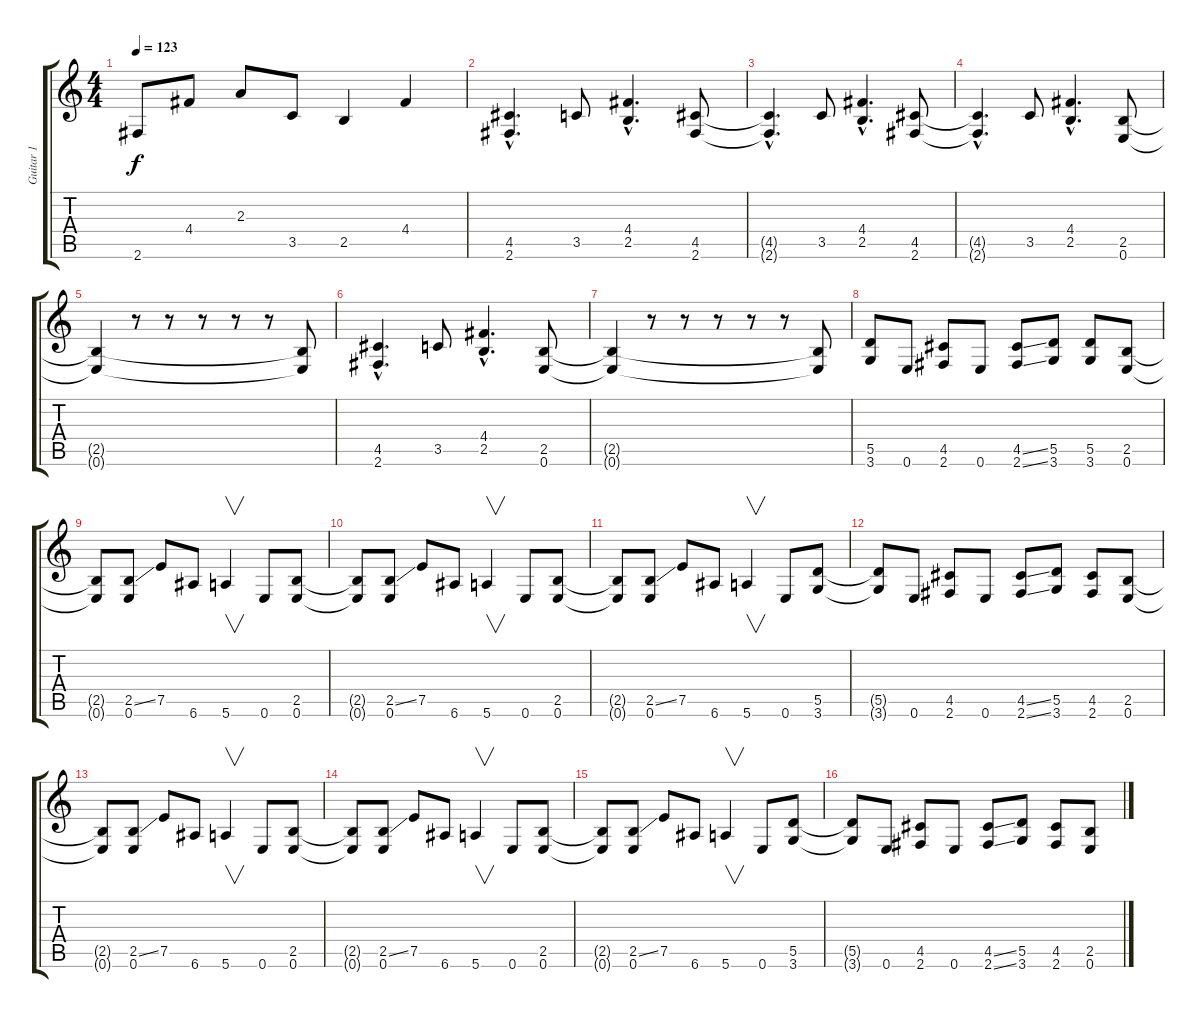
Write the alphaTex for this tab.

\track ("Guitar 1" "Guitar 1") {instrument distortionguitar}
\staff {score tabs}
\tuning (E4 B3 G3 D3 A2 E2) {hide}
\ts (4 4)
\tempo 123
\clef g2
\ks c
2.6{t}.8{dy f} 4.4.8 2.3.8 3.5.8 2.5.4 4.4.4 |
(4.5{hac} 2.6{hac}).4{d} 3.5.8 (4.4{hac} 2.5{hac}).4{d} (4.5 2.6).8 |
(4.5{hac t} 2.6{hac t}).4{d} 3.5.8 (4.4{hac} 2.5{hac}).4{d} (4.5 2.6).8 |
(4.5{hac t} 2.6{hac t}).4{d} 3.5.8 (4.4{hac} 2.5{hac}).4{d} (2.5 0.6).8 |
(2.5{t} 0.6{t}).4 r.8 r.8 r.8 r.8 r.8 (2.5{t} 0.6{t}).8 |
(4.5{hac} 2.6{hac}).4{d} 3.5.8 (4.4{hac} 2.5{hac}).4{d} (2.5 0.6).8 |
(2.5{t} 0.6{t}).4 r.8 r.8 r.8 r.8 r.8 (2.5{t} 0.6{t}).8 |
(5.5 3.6).8 0.6.8 (4.5 2.6).8 0.6.8 (4.5{ss} 2.6{ss}).8 (5.5 3.6).8 (5.5 3.6).8 (2.5 0.6).8 |
(2.5{t} 0.6{t}).8 (2.5{ss} 0.6).8 7.5.8 6.6.8 5.6.4{v} 0.6.8 (2.5 0.6).8 |
(2.5{t} 0.6{t}).8 (2.5{ss} 0.6).8 7.5.8 6.6.8 5.6.4{v} 0.6.8 (2.5 0.6).8 |
(2.5{t} 0.6{t}).8 (2.5{ss} 0.6).8 7.5.8 6.6.8 5.6.4{v} 0.6.8 (5.5 3.6).8 |
(5.5{t} 3.6{t}).8 0.6.8 (4.5 2.6).8 0.6.8 (4.5{ss} 2.6{ss}).8 (5.5 3.6).8 (4.5 2.6).8 (2.5 0.6).8 |
(2.5{t} 0.6{t}).8 (2.5{ss} 0.6).8 7.5.8 6.6.8 5.6.4{v} 0.6.8 (2.5 0.6).8 |
(2.5{t} 0.6{t}).8 (2.5{ss} 0.6).8 7.5.8 6.6.8 5.6.4{v} 0.6.8 (2.5 0.6).8 |
(2.5{t} 0.6{t}).8 (2.5{ss} 0.6).8 7.5.8 6.6.8 5.6.4{v} 0.6.8 (5.5 3.6).8 |
(5.5{t} 3.6{t}).8 0.6.8 (4.5 2.6).8 0.6.8 (4.5{ss} 2.6{ss}).8 (5.5 3.6).8 (4.5 2.6).8 (2.5 0.6).8
